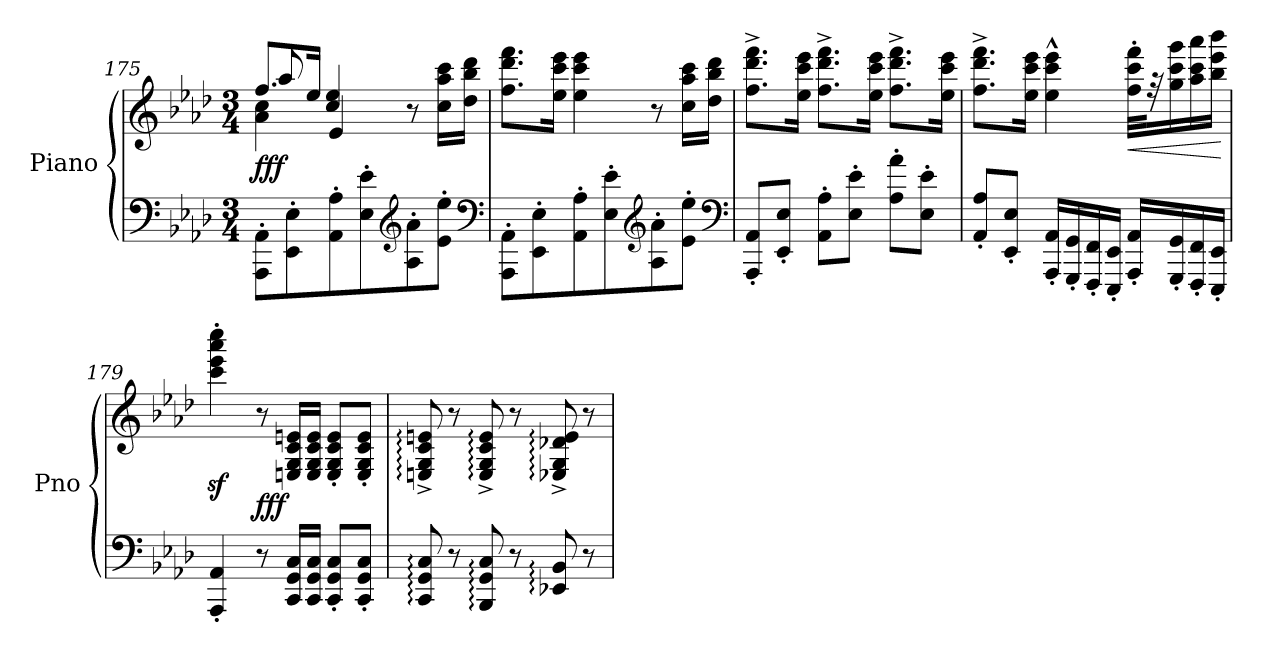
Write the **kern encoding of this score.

**kern	**kern	**dynam
*part1	*part1	*part1
*staff2	*staff1	*staff1/2
*I"Piano	*	*
*I'Pno	*	*
*clefF4	*clefG2	*
*k[b-e-a-d-]	*k[b-e-a-d-]	*
*A-:	*A-:	*
*M3/4	*M3/4	*
=175	=175	=175
*	*^	*
*	*	*^	*
!	!	!	!	!LO:DY:b
8AAA-\' 8AA-\'L	4a-\ 4cc\	8.ff/L	8aa-/	fff
8EE-\' 8E-\'	.	.	2ryy	.
.	.	16ee-/Jk	.	.
8AA-\' 8A-\'	4e-/	4cc/ 4ee-/	.	.
8E-\' 8e-\'	.	.	.	.
*clefG2	*	*	*	*
8A-\' 8a-\'	8r	4ryy	.	.
8e-\' 8ee-\'J	16cc\ 16aa-\ 16ccc\LL	.	8ryy	.
.	16dd-\ 16bb-\ 16ddd-\JJ	.	.	.
*	*v	*v	*v	*
*clefF4	*	*
!!LO:PB:g=z
=176	=176	=176
8AAA-\' 8AA-\'L	8.ff\ 8.ddd-\ 8.fff\L	.
8EE-\' 8E-\'	.	.
.	16ee-\ 16ccc\ 16eee-\Jk	.
8AA-\' 8A-\'	4ee-\ 4ccc\ 4eee-\	.
8E-\' 8e-\'	.	.
*clefG2	*	*
8A-\' 8a-\'	8r	.
8e-\' 8ee-\'J	16cc\ 16aa-\ 16ccc\LL	.
.	16dd-\ 16bb-\ 16ddd-\JJ	.
*clefF4	*	*
=177	=177	=177
8AAA-/' 8AA-/'L	8.ff\^ 8.ddd-\^ 8.fff\^L	.
8EE-/' 8E-/'J	.	.
.	16ee-\ 16ccc\ 16eee-\Jk	.
8AA-\' 8A-\'L	8.ff\^ 8.ddd-\^ 8.fff\^L	.
8E-\' 8e-\'J	.	.
.	16ee-\ 16ccc\ 16eee-\Jk	.
8A-\' 8a-\'L	8.ff\^ 8.ddd-\^ 8.fff\^L	.
8E-\' 8e-\'J	.	.
.	16ee-\ 16ccc\ 16eee-\Jk	.
!!LO:PB:g=z
=178	=178	=178
*	*^	*
8AA-/' 8A-/'L	8.ff\^ 8.ddd-\^ 8.fff\^L	2ryy	.
8EE-/' 8E-/'J	.	.	.
.	16ee-\ 16ccc\ 16eee-\Jk	.	.
16AAA-/' 16AA-/'LL	4ee-\^^ 4ccc\^^ 4eee-\^^	.	.
16GGG/' 16GG/'	.	.	.
16FFF/' 16FF/'	.	.	.
16EEE-/' 16EE-/'JJ	.	.	.
!	!	!	!LO:HP:b
16AAA-/' 16AA-/'LL	32ryy	32ff\' 32ccc\' 32fff\'KLL	<
.	32rff	32ryy	.
16GGG/' 16GG/'	16ryy	16gg\ 16ccc\ 16ggg\	.
16FFF/' 16FF/'	16ryy	16aa-\ 16ccc\ 16aaa-\	.
16EEE-/' 16EE-/'JJ	16ryy	16bb-\ 16eee-\ 16bbb-\JJ	.
*	*v	*v	*
.	.	[
=179	=179	=179
4AAA-/' 4AA-/'	4ccc\z<' 4eee-\z<' 4aaa-\z<' 4cccc\z<'	.
!	!	!LO:DY:b
8r	8r	fff
16CC/ 16GG/ 16C/LL	16En/ 16G/ 16c/ 16en/LL	.
16CC/ 16GG/ 16C/JJ	16E/ 16G/ 16c/ 16e/JJ	.
8CC/' 8GG/' 8C/'L	8E/' 8G/' 8c/' 8e/'L	.
8CC/' 8GG/' 8C/'J	8E/' 8G/' 8c/' 8e/'J	.
!!LO:PB:g=z
=180	=180	=180
8CC/: 8GG/: 8C/:	8En/:^ 8G/:^ 8c/:^ 8en/:^	.
8r	8r	.
8BBB-/: 8GG/: 8C/:	8E/:^ 8G/:^ 8c/:^ 8e/:^	.
8r	8r	.
8EE-X/: 8BB-/:	8E-X/:^ 8G/:^ 8d-X/:^ 8e/:^	.
8r	8r	.
=	=	=
*-	*-	*-
